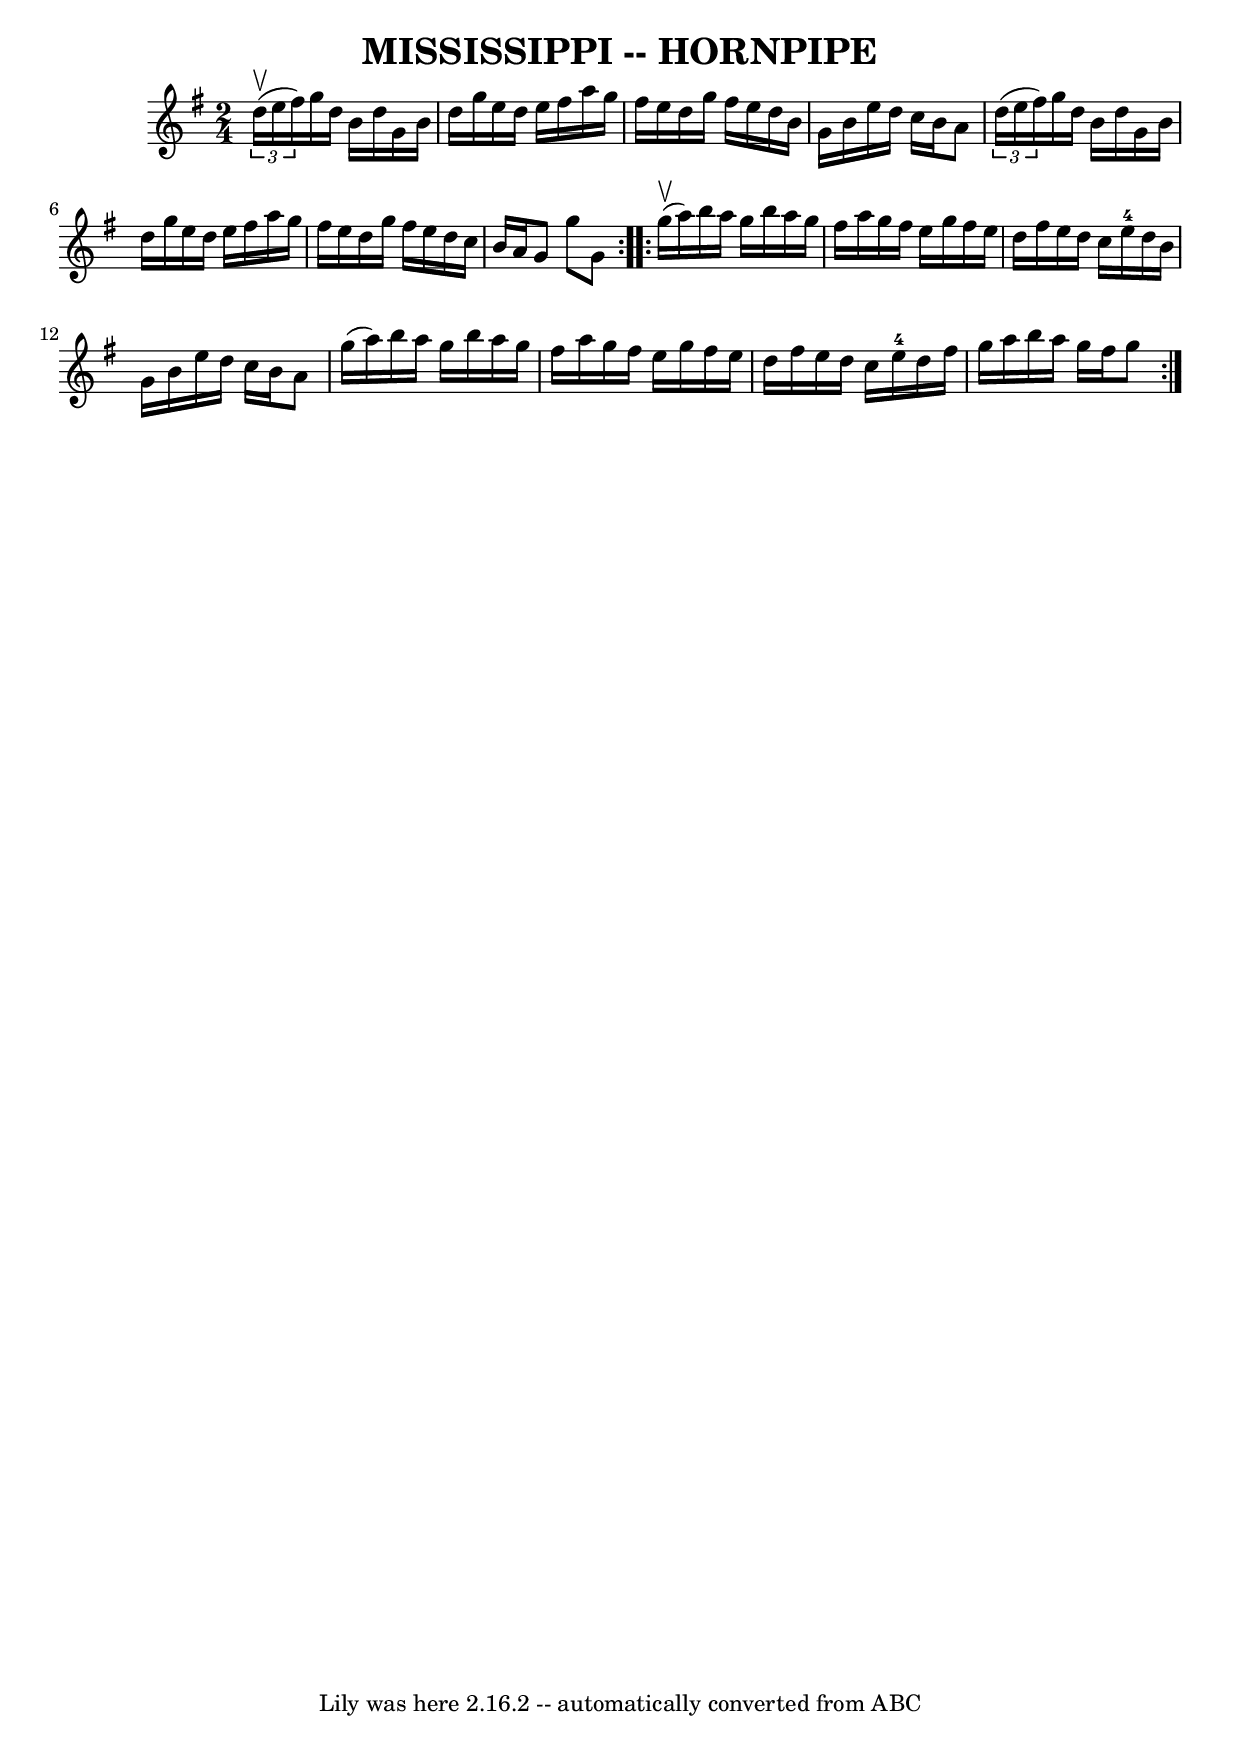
\version "2.16.2"
\include "Mammoth.ily"
\header {
  %% book = "Ryan's Mammoth Collection of Fiddle Tunes"
 crossRefNumber = "1"
 footnotes = ""
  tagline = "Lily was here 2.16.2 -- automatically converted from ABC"
  title = "MISSISSIPPI -- HORNPIPE"

}
voicedefault =  {



  \repeat volta 2 {

    \time 2/4 
    \key g \major
    \times 2/3 { d''16 (^\upbow e''16 fs''16) 
 	       }        |
 g''16 d''16 b'16 d''16 g'16 b'16 d''16 g''16     |
 e''16 d''16 e''16 fs''16 a''16 g''16 fs''16 e''16     |
 d''16 g''16 fs''16 e''16 d''16 b'16 g'16 b'16     |
 e''16 d''16 c''16 b'16 a'8    
    \times 2/3 { d''16 (e''16 fs''16)  	       }   |  |
 g''16 d''16 b'16 d''16 g'16 b'16 d''16 g''16     |
 e''16 d''16 e''16 fs''16 a''16 g''16 fs''16 e''16     |
 d''16 g''16 fs''16 e''16 d''16 c''16 b'16 a'16      |
 g'8 g''8 g'8    
  }     
  \repeat volta 2 {
 g''16 (^\upbow a''16)        |
 b''16 a''16 g''16 b''16 a''16 g''16 fs''16 a''16     |
 g''16 fs''16 e''16 g''16 fs''16 e''16 d''16 fs''16     |
 e''16 d''16 c''16 e''16-4 d''16 b'16 g'16 b'16     |
 e''16 d''16 c''16 b'16 a'8 g''16 (a''16)   |  |
 b''16 a''16 g''16 b''16 a''16 g''16 fs''16 a''16     |
 g''16 fs''16 e''16 g''16 fs''16 e''16 d''16 fs''16     |
 e''16 d''16 c''16 e''16-4 d''16 fs''16 g''16 a''16     |
    
 b''16 a''16 g''16 fs''16 g''8    
  }   

}

\score{
  <<

    \context Staff="default"
    {
      \voicedefault 
      
    }

  >>
  \layout {
    
  }
  \midi {
  }

}
